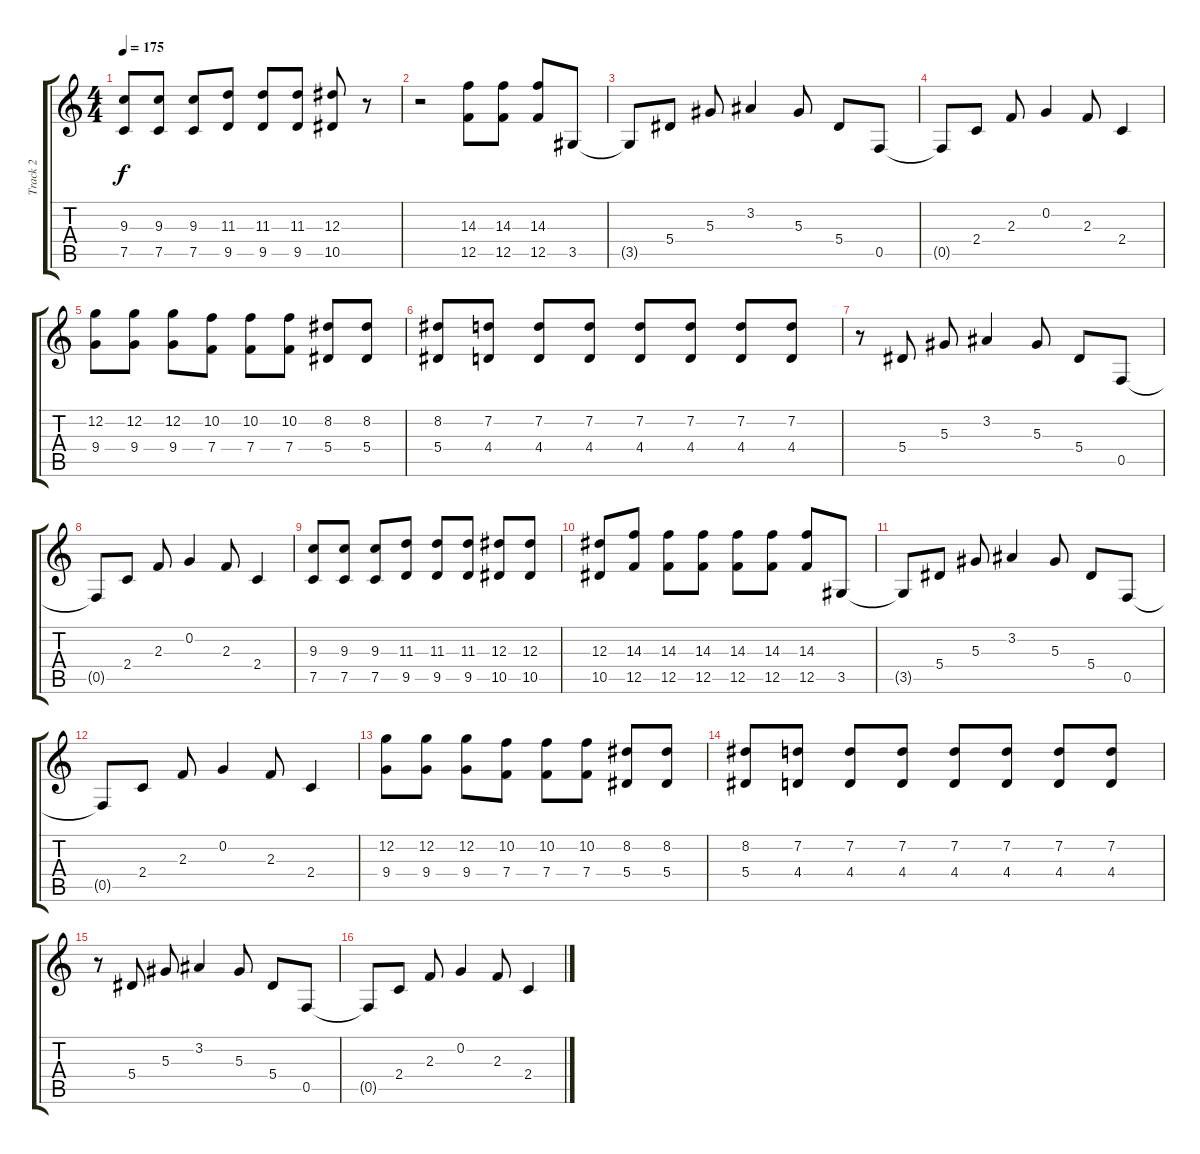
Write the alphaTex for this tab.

\track ("Track 2" "Track 2") {instrument distortionguitar}
\staff {score tabs}
\tuning (C4 G3 Eb3 Bb2 F2 C2) {hide}
\ts (4 4)
\tempo 175
\clef g2
\ks c
(9.3 7.5).8{dy f} (9.3 7.5).8 (9.3 7.5).8 (11.3 9.5).8 (11.3 9.5).8 (11.3 9.5).8 (12.3 10.5).8 r.8 |
r.2 (14.3 12.5).8 (14.3 12.5).8 (14.3 12.5).8 3.5.8 |
3.5{t}.8 5.4.8 5.3.8 3.2.4 5.3.8 5.4.8 0.5.8 |
0.5{t}.8 2.4.8 2.3.8 0.2.4 2.3.8 2.4.4 |
(12.2 9.4).8 (12.2 9.4).8 (12.2 9.4).8 (10.2 7.4).8 (10.2 7.4).8 (10.2 7.4).8 (8.2 5.4).8 (8.2 5.4).8 |
(8.2 5.4).8 (7.2 4.4).8 (7.2 4.4).8 (7.2 4.4).8 (7.2 4.4).8 (7.2 4.4).8 (7.2 4.4).8 (7.2 4.4).8 |
r.8 5.4.8 5.3.8 3.2.4 5.3.8 5.4.8 0.5.8 |
0.5{t}.8 2.4.8 2.3.8 0.2.4 2.3.8 2.4.4 |
(9.3 7.5).8 (9.3 7.5).8 (9.3 7.5).8 (11.3 9.5).8 (11.3 9.5).8 (11.3 9.5).8 (12.3 10.5).8 (12.3 10.5).8 |
(12.3 10.5).8 (14.3 12.5).8 (14.3 12.5).8 (14.3 12.5).8 (14.3 12.5).8 (14.3 12.5).8 (14.3 12.5).8 3.5.8 |
3.5{t}.8 5.4.8 5.3.8 3.2.4 5.3.8 5.4.8 0.5.8 |
0.5{t}.8 2.4.8 2.3.8 0.2.4 2.3.8 2.4.4 |
(12.2 9.4).8 (12.2 9.4).8 (12.2 9.4).8 (10.2 7.4).8 (10.2 7.4).8 (10.2 7.4).8 (8.2 5.4).8 (8.2 5.4).8 |
(8.2 5.4).8 (7.2 4.4).8 (7.2 4.4).8 (7.2 4.4).8 (7.2 4.4).8 (7.2 4.4).8 (7.2 4.4).8 (7.2 4.4).8 |
r.8 5.4.8 5.3.8 3.2.4 5.3.8 5.4.8 0.5.8 |
0.5{t}.8 2.4.8 2.3.8 0.2.4 2.3.8 2.4.4
